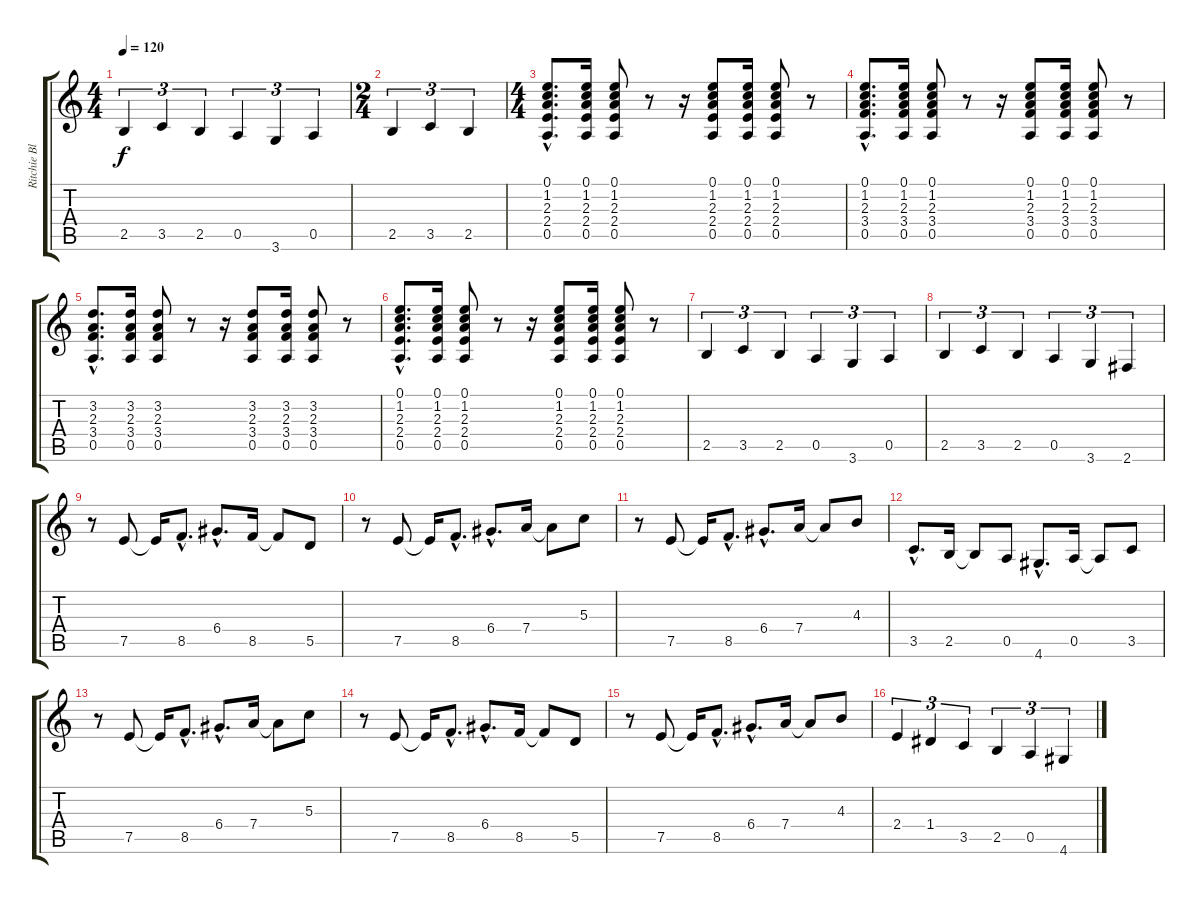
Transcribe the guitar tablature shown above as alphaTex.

\track ("Ritchie Blackmore" "Ritchie Bl") {instrument overdrivenguitar}
\staff {score tabs}
\tuning (E4 B3 G3 D3 A2 E2) {hide}
\ts (4 4)
\tempo 120
\clef g2
\ks c
2.5.4{tu (3 2) dy f} 3.5.4{tu (3 2)} 2.5.4{tu (3 2)} 0.5.4{tu (3 2)} 3.6.4{tu (3 2)} 0.5.4{tu (3 2)} |
\ts (2 4)
2.5.4{tu (3 2)} 3.5.4{tu (3 2)} 2.5.4{tu (3 2)} |
\ts (4 4)
(0.1{hac} 1.2{hac} 2.3{hac} 2.4{hac} 0.5{hac}).8{d} (0.1 1.2 2.3 2.4 0.5).16 (0.1 1.2 2.3 2.4 0.5).8 r.8 r.16 (0.1 1.2 2.3 2.4 0.5).8 (0.1 1.2 2.3 2.4 0.5).16 (0.1 1.2 2.3 2.4 0.5).8 r.8 |
(0.1{hac} 1.2{hac} 2.3{hac} 3.4{hac} 0.5{hac}).8{d} (0.1 1.2 2.3 3.4 0.5).16 (0.1 1.2 2.3 3.4 0.5).8 r.8 r.16 (0.1 1.2 2.3 3.4 0.5).8 (0.1 1.2 2.3 3.4 0.5).16 (0.1 1.2 2.3 3.4 0.5).8 r.8 |
(3.2{hac} 2.3{hac} 3.4{hac} 0.5{hac}).8{d} (3.2 2.3 3.4 0.5).16 (3.2 2.3 3.4 0.5).8 r.8 r.16 (3.2 2.3 3.4 0.5).8 (3.2 2.3 3.4 0.5).16 (3.2 2.3 3.4 0.5).8 r.8 |
(0.1{hac} 1.2{hac} 2.3{hac} 2.4{hac} 0.5{hac}).8{d} (0.1 1.2 2.3 2.4 0.5).16 (0.1 1.2 2.3 2.4 0.5).8 r.8 r.16 (0.1 1.2 2.3 2.4 0.5).8 (0.1 1.2 2.3 2.4 0.5).16 (0.1 1.2 2.3 2.4 0.5).8 r.8 |
2.5.4{tu (3 2)} 3.5.4{tu (3 2)} 2.5.4{tu (3 2)} 0.5.4{tu (3 2)} 3.6.4{tu (3 2)} 0.5.4{tu (3 2)} |
2.5.4{tu (3 2)} 3.5.4{tu (3 2)} 2.5.4{tu (3 2)} 0.5.4{tu (3 2)} 3.6.4{tu (3 2)} 2.6.4{tu (3 2)} |
r.8 7.5.8 7.5{t}.16 8.5{hac}.8{d} 6.4{hac}.8{d} 8.5.16 8.5{t}.8 5.5.8 |
r.8 7.5.8 7.5{t}.16 8.5{hac}.8{d} 6.4{hac}.8{d} 7.4.16 7.4{t}.8 5.3.8 |
r.8 7.5.8 7.5{t}.16 8.5{hac}.8{d} 6.4{hac}.8{d} 7.4.16 7.4{t}.8 4.3.8 |
3.5{hac}.8{d} 2.5.16 2.5{t}.8 0.5.8 4.6{hac}.8{d} 0.5.16 0.5{t}.8 3.5.8 |
r.8 7.5.8 7.5{t}.16 8.5{hac}.8{d} 6.4{hac}.8{d} 7.4.16 7.4{t}.8 5.3.8 |
r.8 7.5.8 7.5{t}.16 8.5{hac}.8{d} 6.4{hac}.8{d} 8.5.16 8.5{t}.8 5.5.8 |
r.8 7.5.8 7.5{t}.16 8.5{hac}.8{d} 6.4{hac}.8{d} 7.4.16 7.4{t}.8 4.3.8 |
2.4.4{tu (3 2)} 1.4.4{tu (3 2)} 3.5.4{tu (3 2)} 2.5.4{tu (3 2)} 0.5.4{tu (3 2)} 4.6.4{tu (3 2)}
